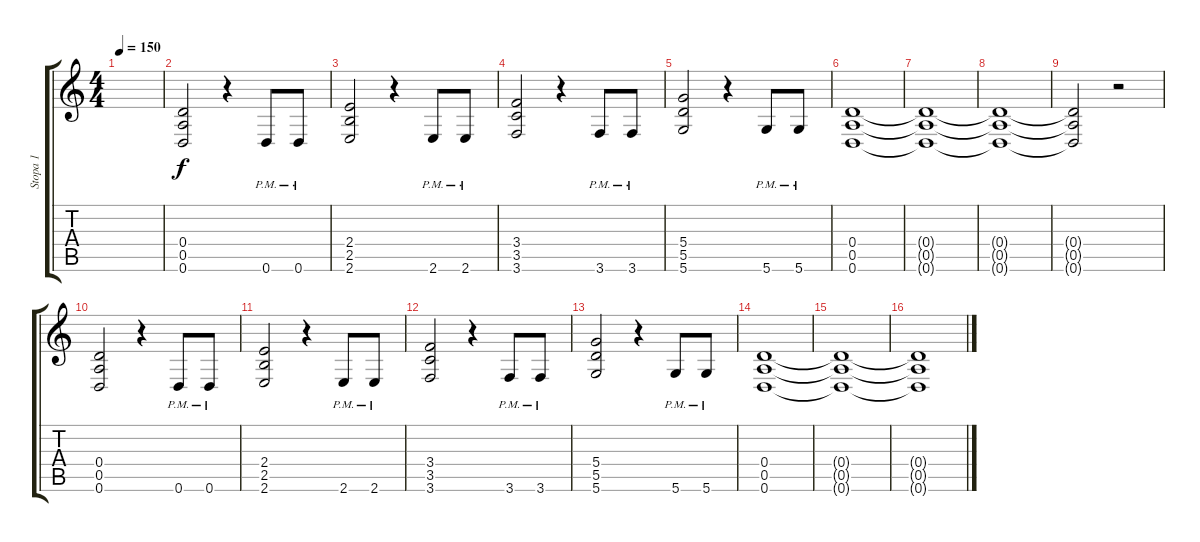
\track ("Stopa 1" "Stopa 1") {instrument distortionguitar}
\staff {score tabs}
\tuning (E4 B3 G3 D3 A2 D2) {hide}
\ts (4 4)
\tempo 150
\clef g2
\ks c
|
(0.4 0.5 0.6).2 r.4 0.6{pm}.8 0.6{pm}.8 |
(2.4 2.5 2.6).2 r.4 2.6{pm}.8 2.6{pm}.8 |
(3.4 3.5 3.6).2 r.4 3.6{pm}.8 3.6{pm}.8 |
(5.4 5.5 5.6).2 r.4 5.6{pm}.8 5.6{pm}.8 |
(0.4 0.5 0.6).1 |
(0.4{t} 0.5{t} 0.6{t}).1 |
(0.4{t} 0.5{t} 0.6{t}).1 |
(0.4{t} 0.5{t} 0.6{t}).2 r.2 |
(0.4 0.5 0.6).2 r.4 0.6{pm}.8 0.6{pm}.8 |
(2.4 2.5 2.6).2 r.4 2.6{pm}.8 2.6{pm}.8 |
(3.4 3.5 3.6).2 r.4 3.6{pm}.8 3.6{pm}.8 |
(5.4 5.5 5.6).2 r.4 5.6{pm}.8 5.6{pm}.8 |
(0.4 0.5 0.6).1 |
(0.4{t} 0.5{t} 0.6{t}).1 |
(0.4{t} 0.5{t} 0.6{t}).1
